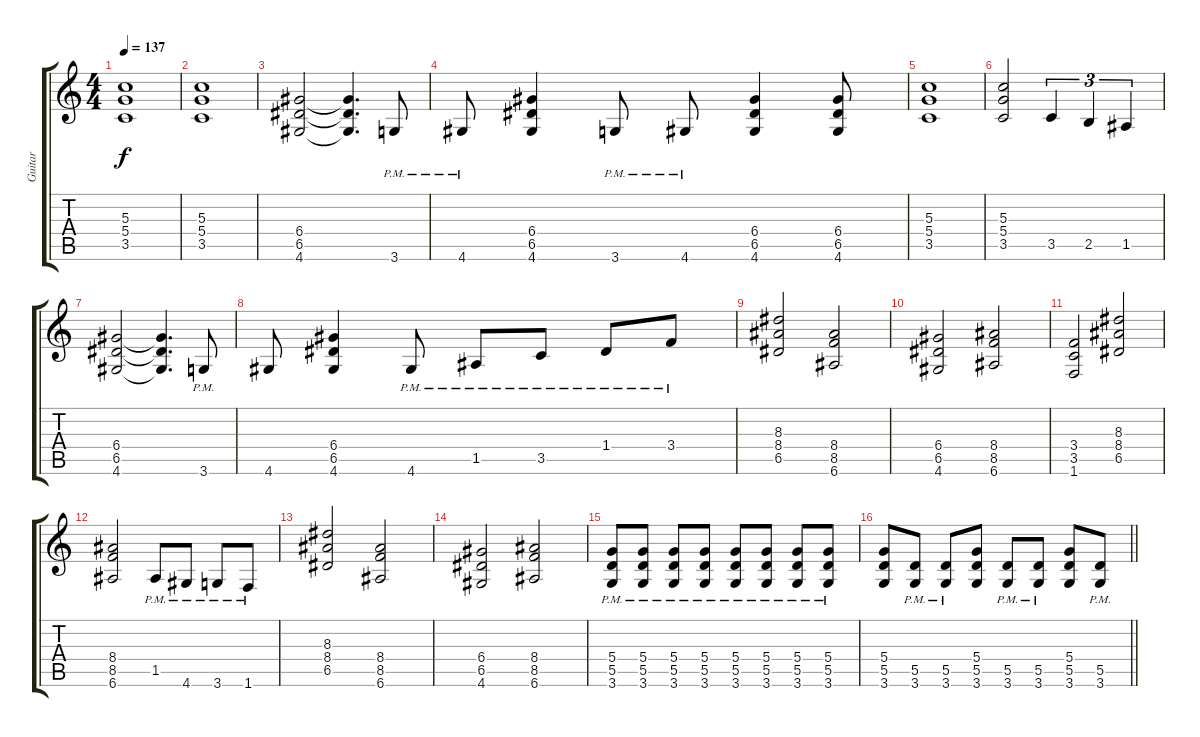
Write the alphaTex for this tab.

\track ("Guitar" "Guitar") {instrument distortionguitar}
\staff {score tabs}
\tuning (E4 B3 G3 D3 A2 E2) {hide}
\ts (4 4)
\tempo 137
\clef g2
\ks c
(5.3 5.4 3.5).1{dy f} |
(5.3 5.4 3.5).1 |
(6.4 6.5 4.6).2 (6.4{t} 6.5{t} 4.6{t}).4{d} 3.6{pm}.8 |
4.6{pm}.8 (6.4 6.5 4.6).4 3.6{pm}.8 4.6{pm}.8 (6.4 6.5 4.6).4 (6.4 6.5 4.6).8 |
(5.3 5.4 3.5).1 |
(5.3 5.4 3.5).2 3.5.4{tu (3 2)} 2.5.4{tu (3 2)} 1.5.4{tu (3 2)} |
(6.4 6.5 4.6).2 (6.4{t} 6.5{t} 4.6{t}).4{d} 3.6{pm}.8 |
4.6.8 (6.4 6.5 4.6).4 4.6{pm}.8 1.5{pm}.8 3.5{pm}.8 1.4{pm}.8 3.4{pm}.8 |
(8.3 8.4 6.5).2 (8.4 8.5 6.6).2 |
(6.4 6.5 4.6).2 (8.4 8.5 6.6).2 |
(3.4 3.5 1.6).2 (8.3 8.4 6.5).2 |
(8.4 8.5 6.6).2 1.5{pm}.8 4.6{pm}.8 3.6{pm}.8 1.6{pm}.8 |
(8.3 8.4 6.5).2 (8.4 8.5 6.6).2 |
(6.4 6.5 4.6).2 (8.4 8.5 6.6).2 |
(5.4{pm} 5.5{pm} 3.6{pm}).8 (5.4{pm} 5.5{pm} 3.6{pm}).8 (5.4{pm} 5.5{pm} 3.6{pm}).8 (5.4{pm} 5.5{pm} 3.6{pm}).8 (5.4{pm} 5.5{pm} 3.6{pm}).8 (5.4{pm} 5.5{pm} 3.6{pm}).8 (5.4{pm} 5.5{pm} 3.6{pm}).8 (5.4{pm} 5.5{pm} 3.6{pm}).8 |
\barLineRight lightlight
(5.4 5.5 3.6).8 (5.5{pm} 3.6{pm}).8 (5.5{pm} 3.6{pm}).8 (5.4 5.5 3.6).8 (5.5{pm} 3.6{pm}).8 (5.5{pm} 3.6{pm}).8 (5.4 5.5 3.6).8 (5.5{pm} 3.6{pm}).8
